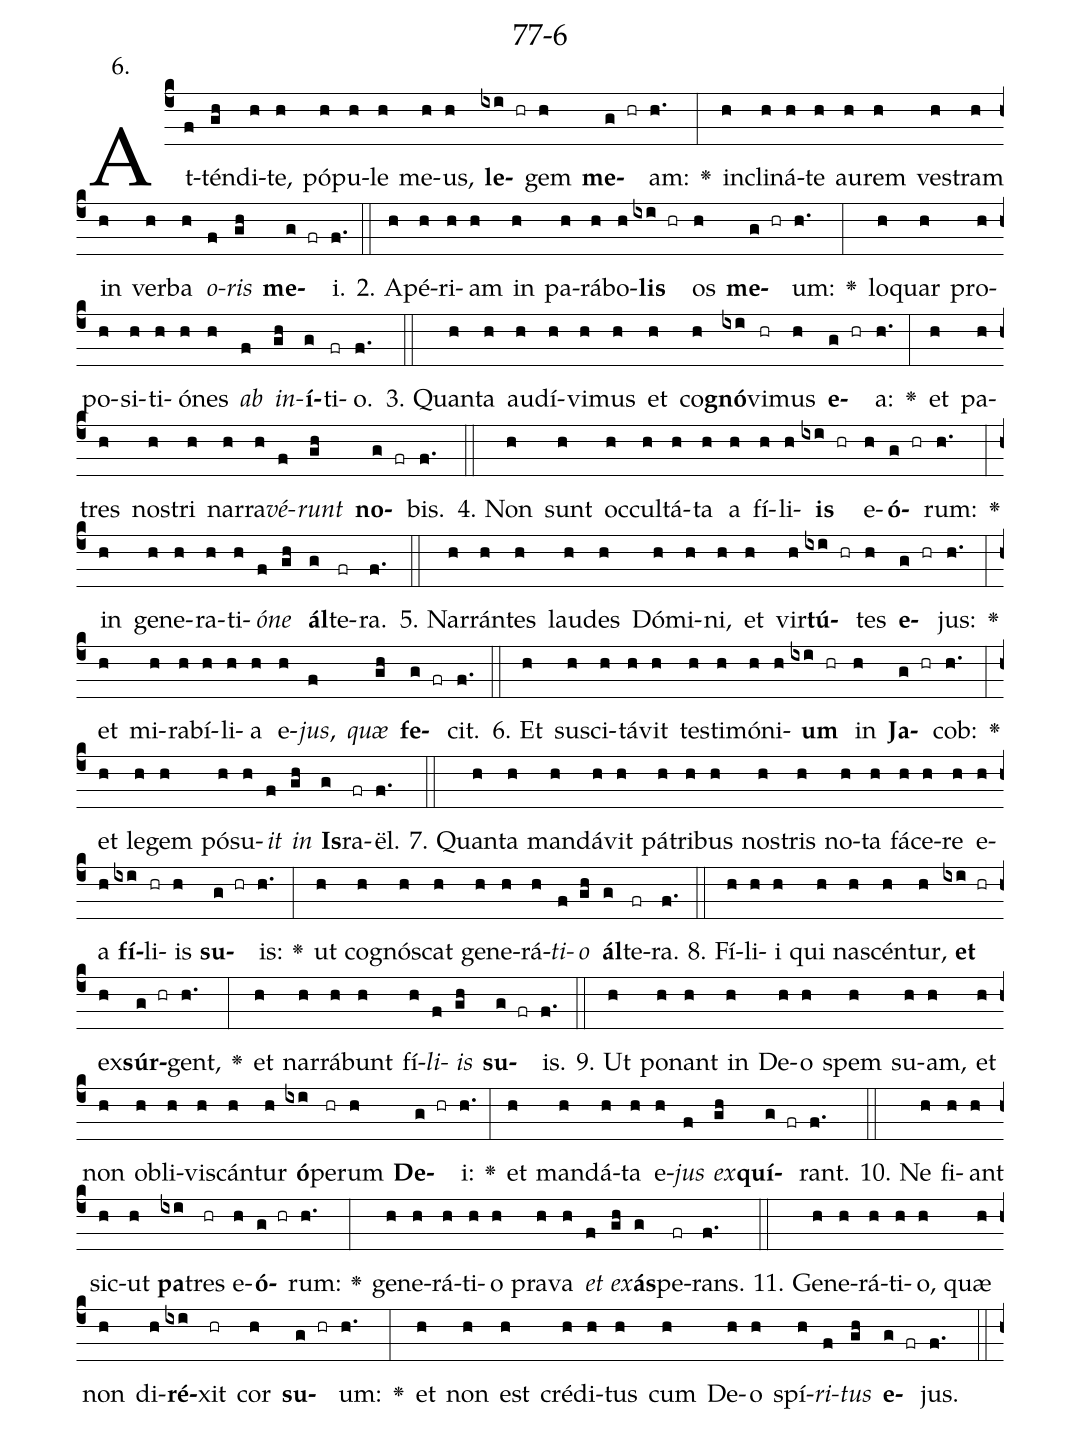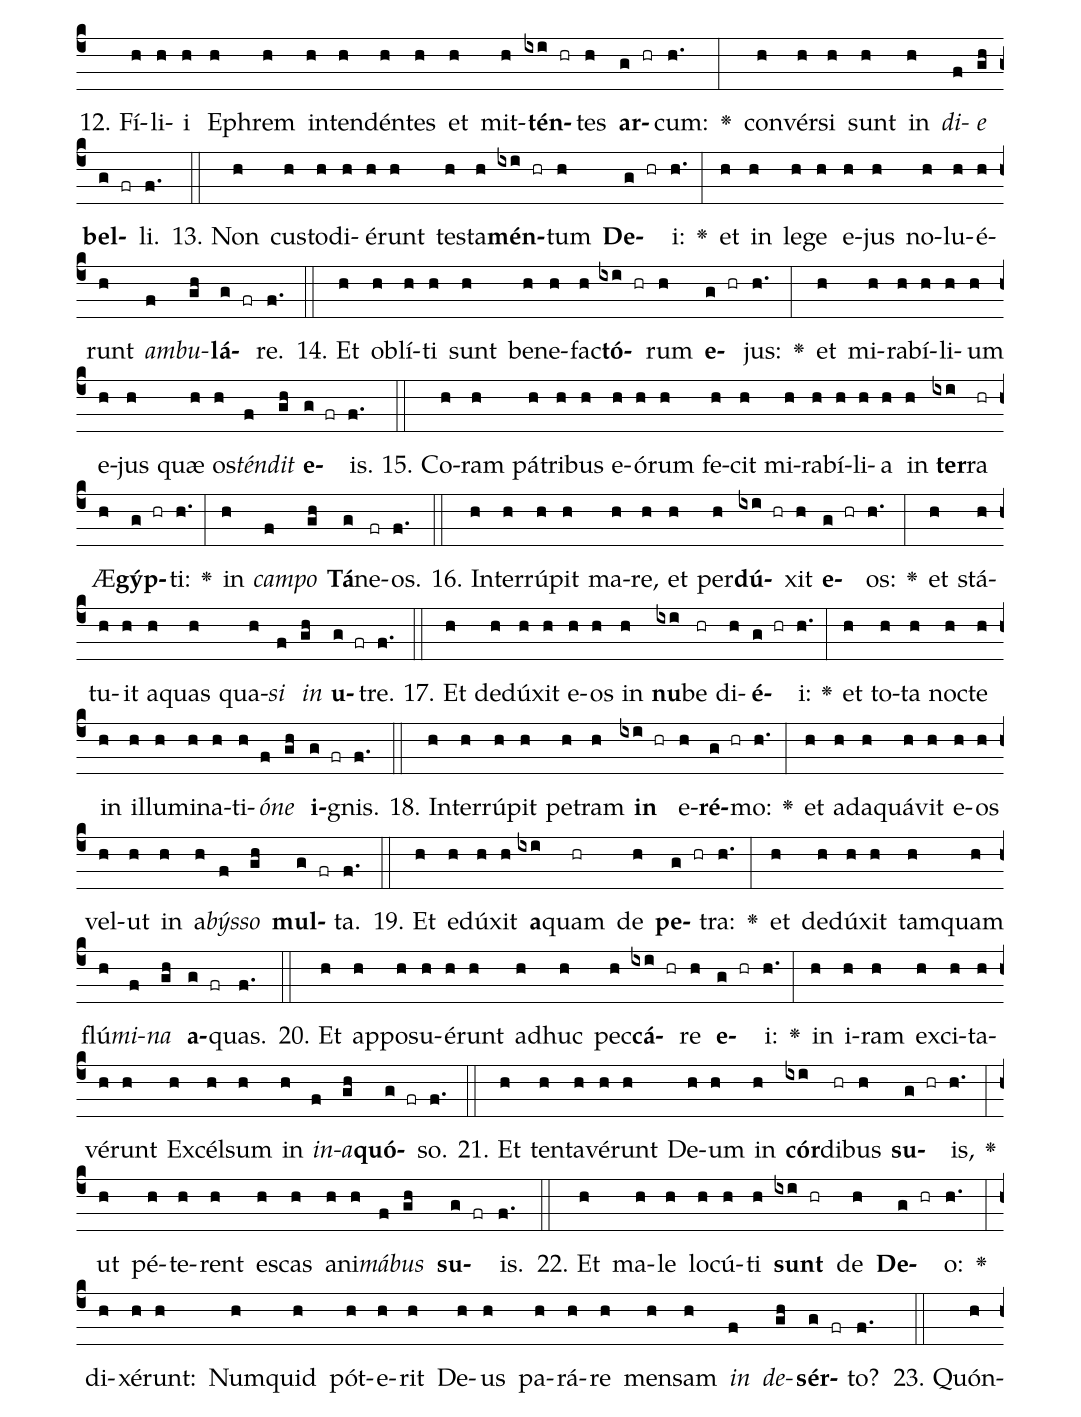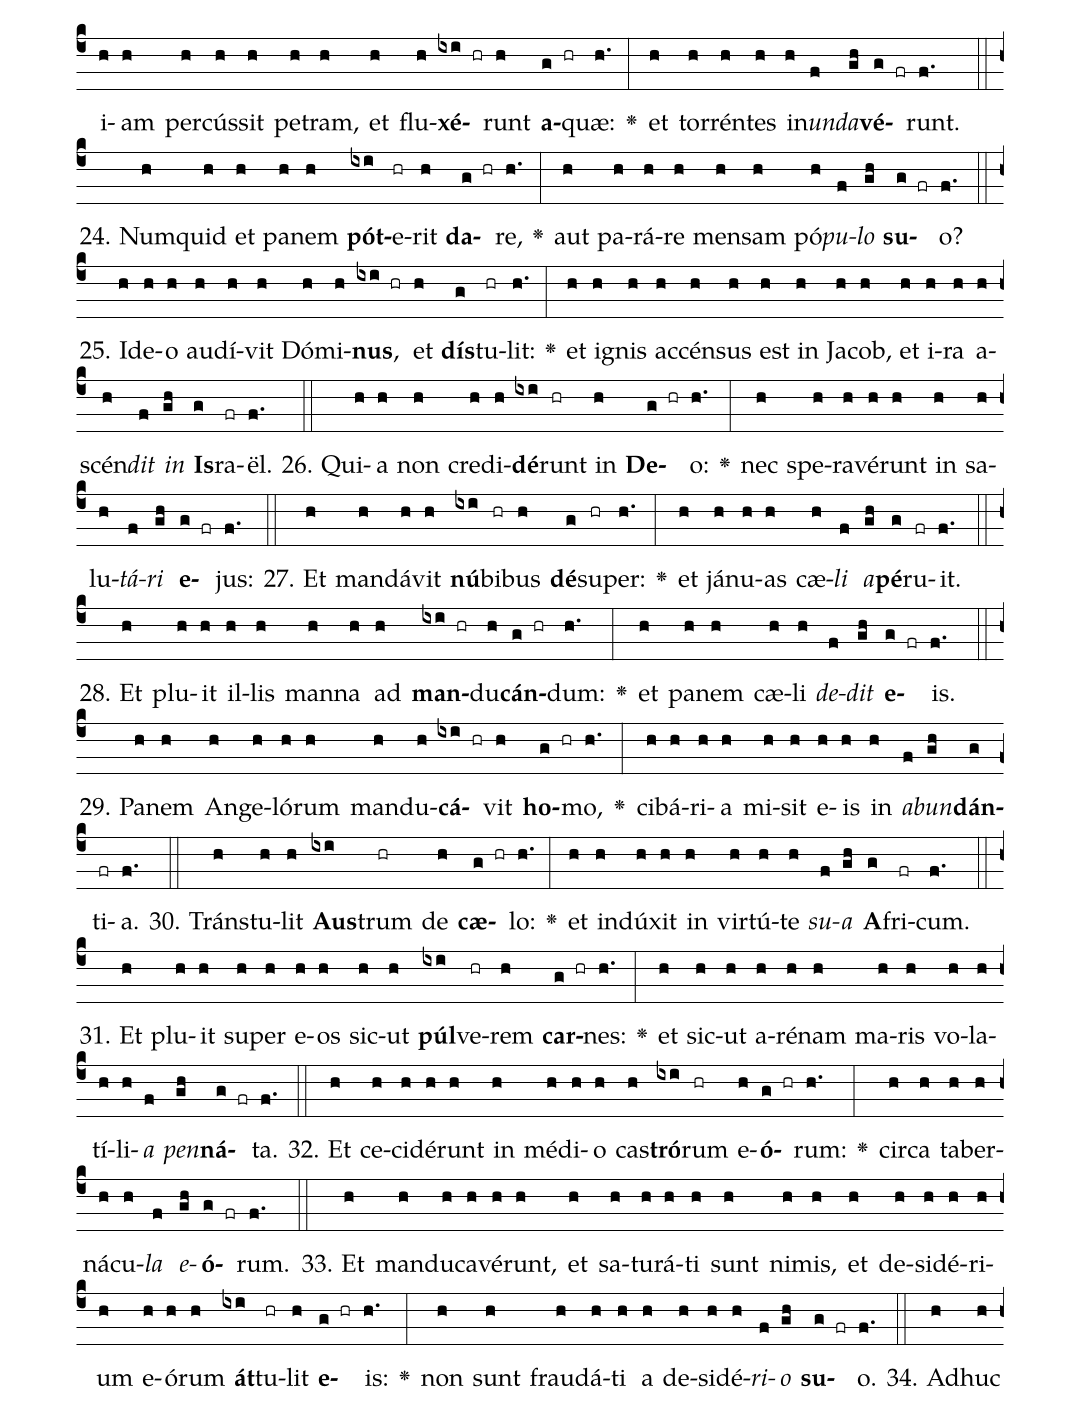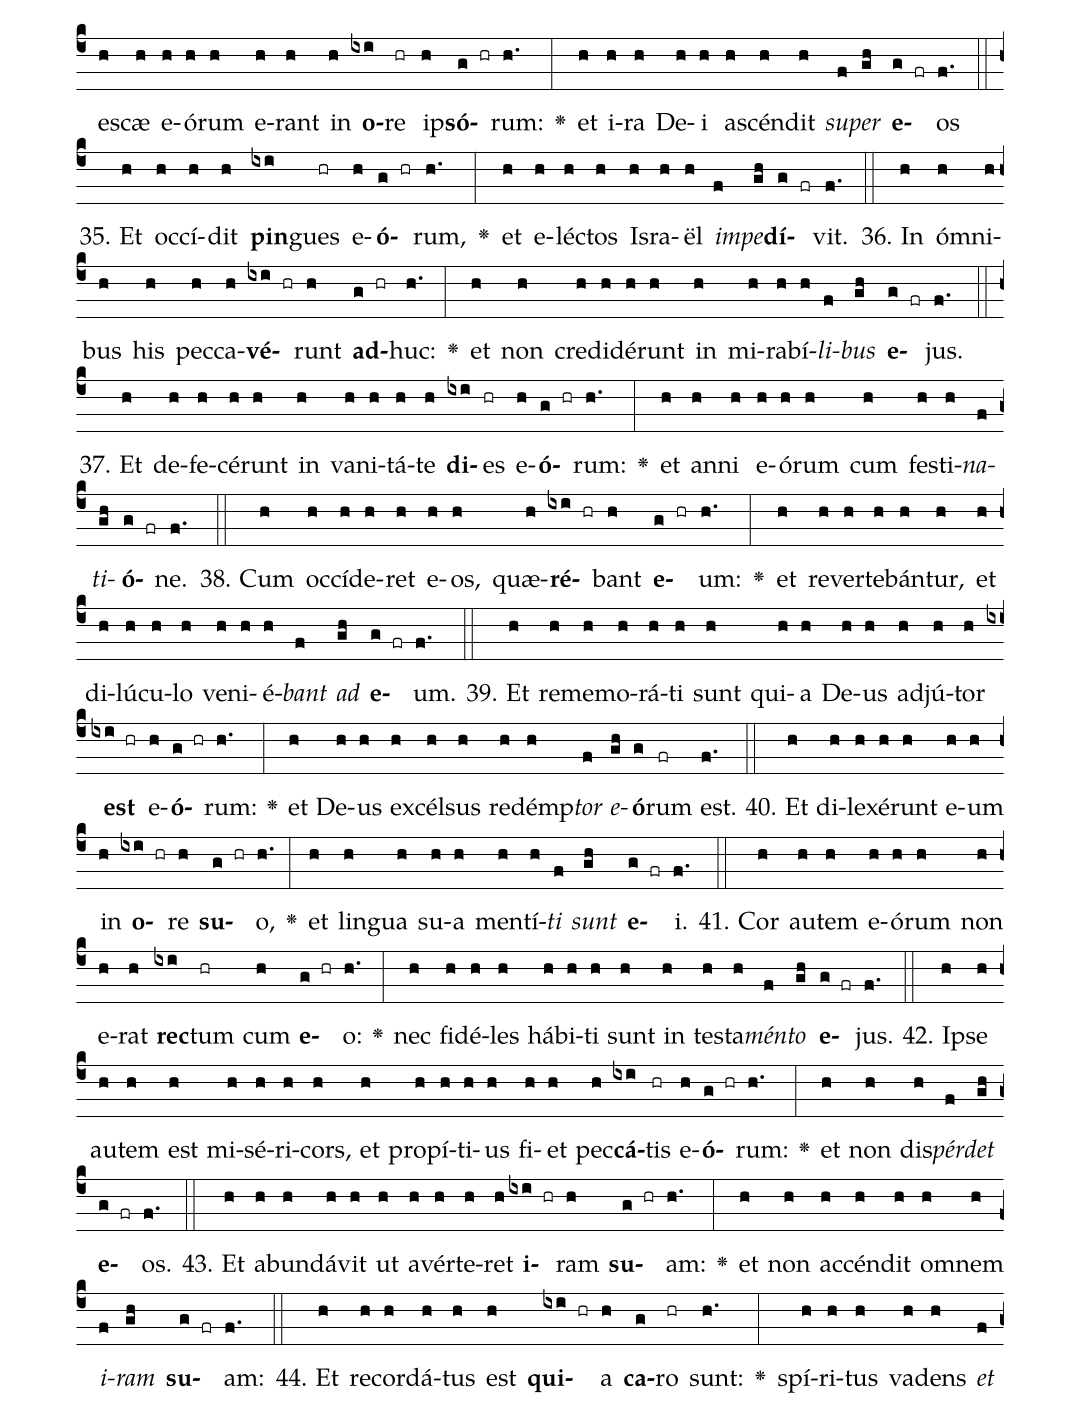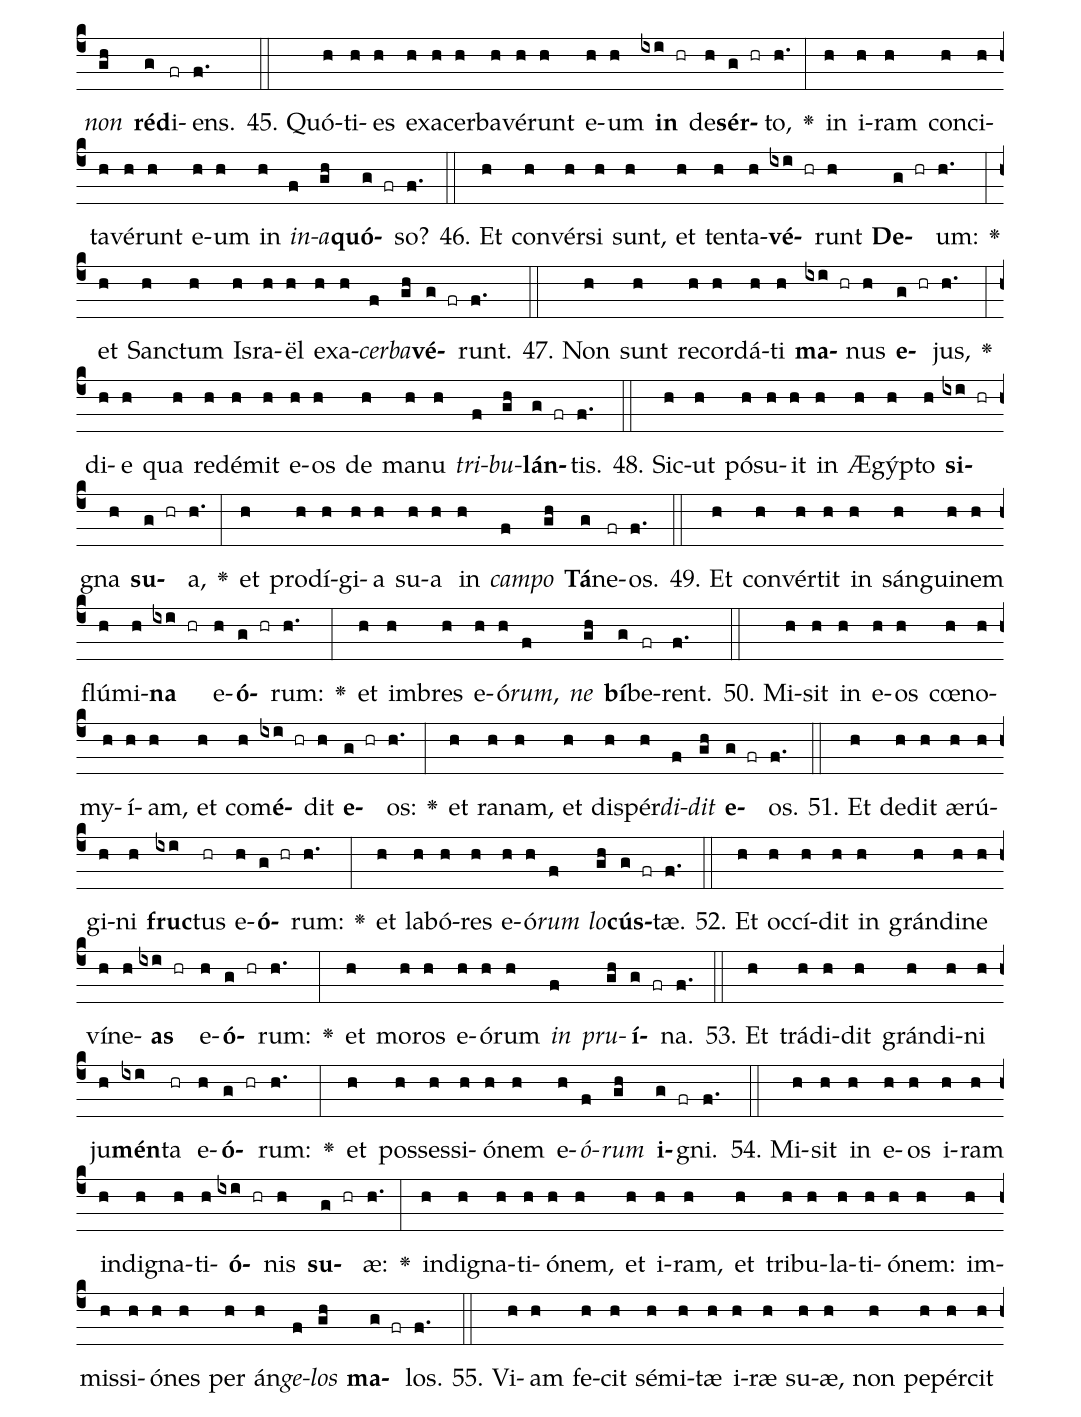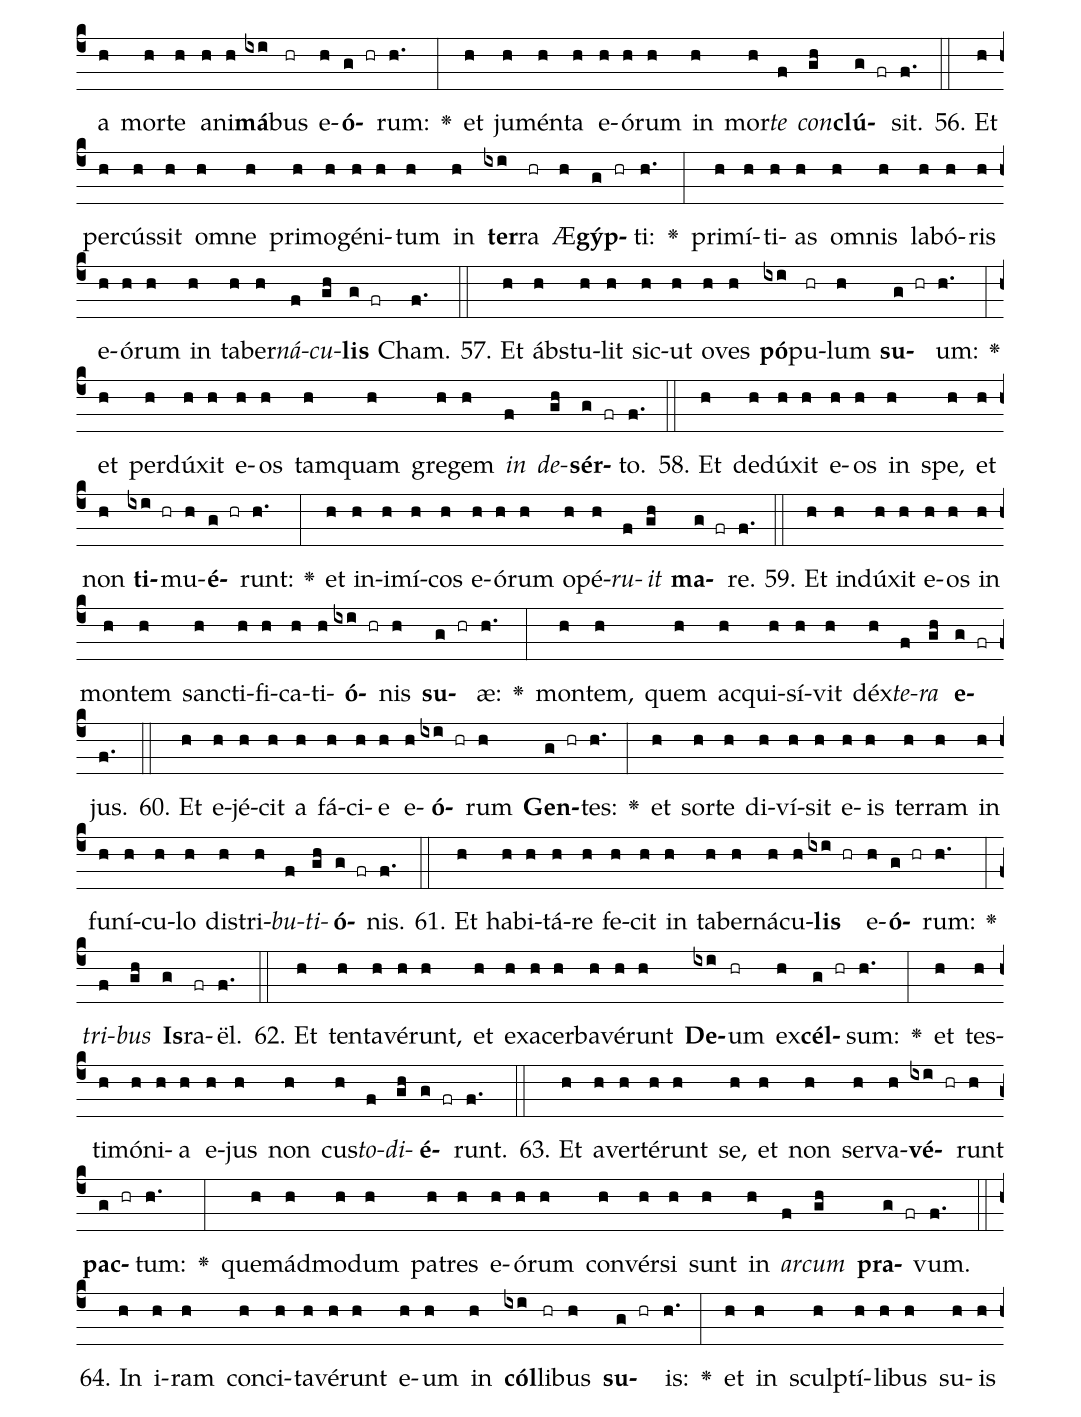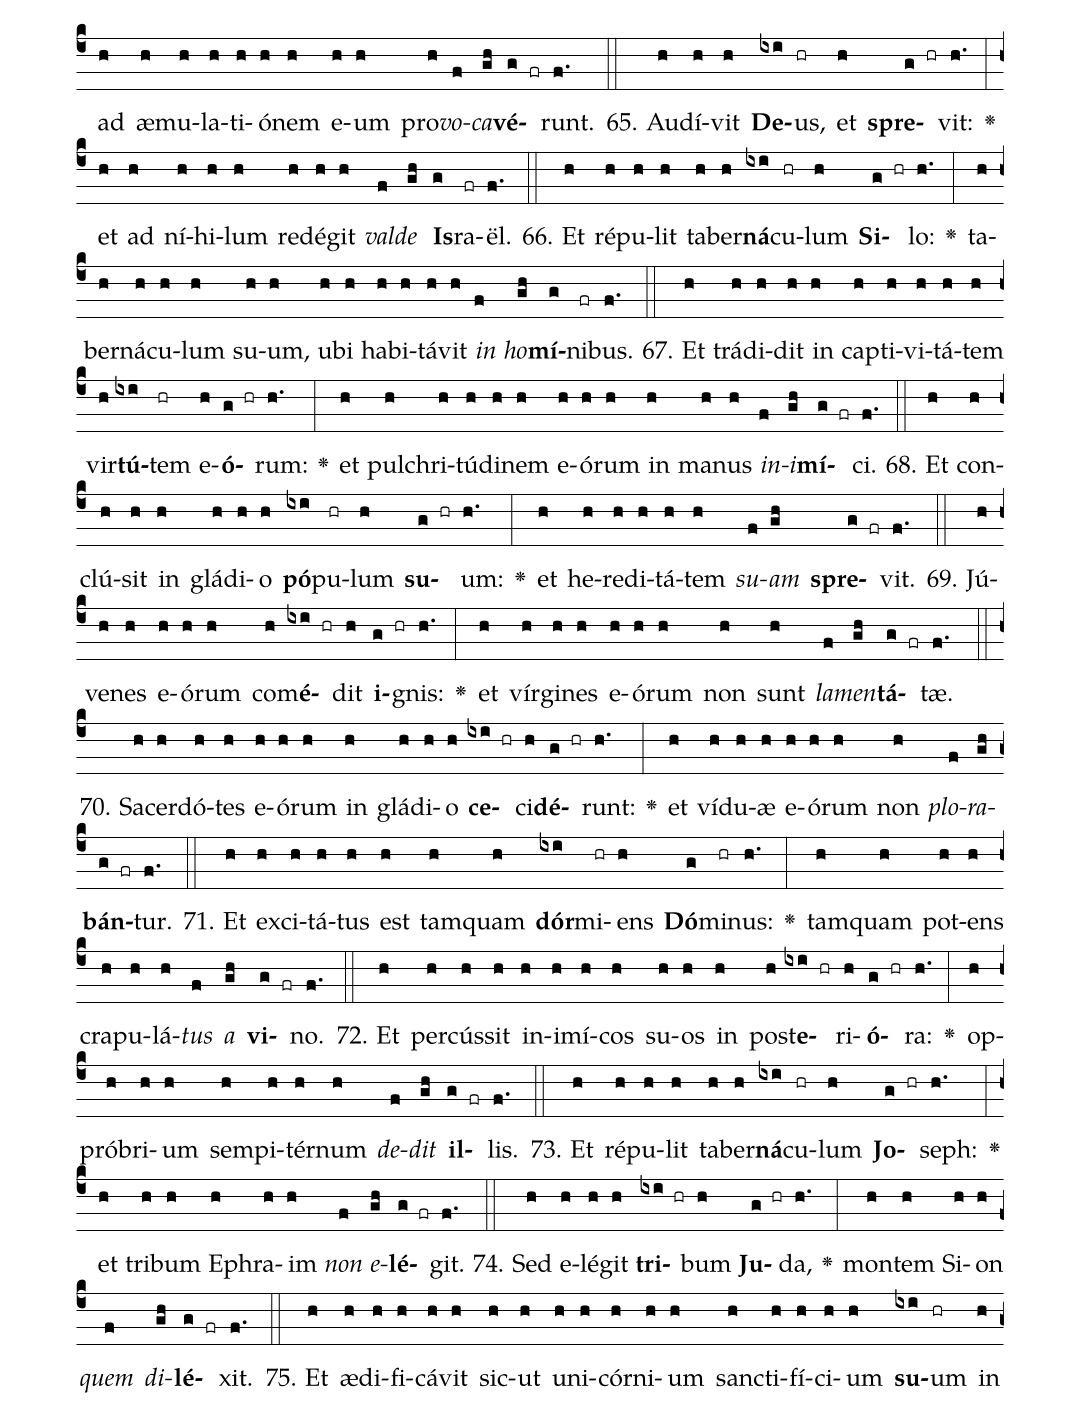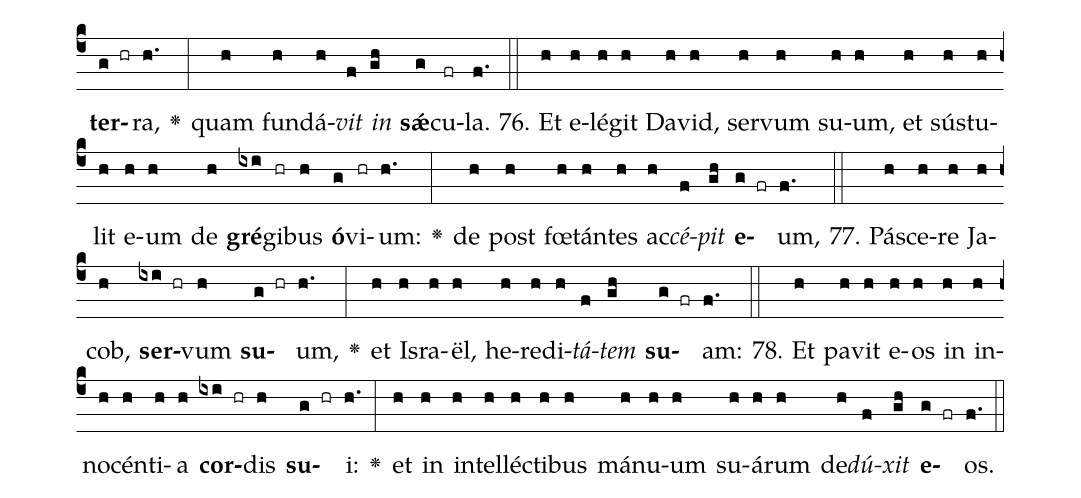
name: 77-6;
annotation: 6.;
%%
(c4)At(f)tén(gh)di(h)te,(h) pó(h)pu(h)le(h) me(h)us,(h) <b>le</b>(ixi hr)gem(h) <b>me</b>(g hr)am:(h.) <v>\greheightstar</v>(:) in(h)cli(h)ná(h)te(h) au(h)rem(h) ves(h)tram(h) in(h) ver(h)ba(h) <i>o</i>(f)<i>ris</i>(gh) <b>me</b>(g fr)i.(f.) (::)
2. A(h)pé(h)ri(h)am(h) in(h) pa(h)rá(h)bo(h)<b>lis</b>(ixi hr) os(h) <b>me</b>(g hr)um:(h.) <v>\greheightstar</v>(:) lo(h)quar(h) pro(h)po(h)si(h)ti(h)ó(h)nes(h) <i>ab</i>(f) <i>in</i>(gh)<b>í</b>(g)ti(fr)o.(f.) (::)
3. Quan(h)ta(h) au(h)dí(h)vi(h)mus(h) et(h) co(h)<b>gnó</b>(ixi)vi(hr)mus(h) <b>e</b>(g hr)a:(h.) <v>\greheightstar</v>(:) et(h) pa(h)tres(h) nos(h)tri(h) nar(h)ra(h)<i>vé</i>(f)<i>runt</i>(gh) <b>no</b>(g fr)bis.(f.) (::)
4. Non(h) sunt(h) oc(h)cul(h)tá(h)ta(h) a(h) fí(h)li(h)<b>is</b>(ixi hr) e(h)<b>ó</b>(g hr)rum:(h.) <v>\greheightstar</v>(:) in(h) ge(h)ne(h)ra(h)ti(h)<i>ó</i>(f)<i>ne</i>(gh) <b>ál</b>(g)te(fr)ra.(f.) (::)
5. Nar(h)rán(h)tes(h) lau(h)des(h) Dó(h)mi(h)ni,(h) et(h) vir(h)<b>tú</b>(ixi hr)tes(h) <b>e</b>(g hr)jus:(h.) <v>\greheightstar</v>(:) et(h) mi(h)ra(h)bí(h)li(h)a(h) e(h)<i>jus</i>,(f) <i>quæ</i>(gh) <b>fe</b>(g fr)cit.(f.) (::)
6. Et(h) su(h)sci(h)tá(h)vit(h) tes(h)ti(h)mó(h)ni(h)<b>um</b>(ixi hr) in(h) <b>Ja</b>(g hr)cob:(h.) <v>\greheightstar</v>(:) et(h) le(h)gem(h) pó(h)su(h)<i>it</i>(f) <i>in</i>(gh) <b>Is</b>(g)ra(fr)ël.(f.) (::)
7. Quan(h)ta(h) man(h)dá(h)vit(h) pá(h)tri(h)bus(h) nos(h)tris(h) no(h)ta(h) fá(h)ce(h)re(h) e(h)a(h) <b>fí</b>(ixi)li(hr)is(h) <b>su</b>(g hr)is:(h.) <v>\greheightstar</v>(:) ut(h) co(h)gnós(h)cat(h) ge(h)ne(h)rá(h)<i>ti</i>(f)<i>o</i>(gh) <b>ál</b>(g)te(fr)ra.(f.) (::)
8. Fí(h)li(h)i(h) qui(h) na(h)scén(h)tur,(h) <b>et</b>(ixi hr) ex(h)<b>súr</b>(g hr)gent,(h.) <v>\greheightstar</v>(:) et(h) nar(h)rá(h)bunt(h) fí(h)<i>li</i>(f)<i>is</i>(gh) <b>su</b>(g fr)is.(f.) (::)
9. Ut(h) po(h)nant(h) in(h) De(h)o(h) spem(h) su(h)am,(h) et(h) non(h) ob(h)li(h)vis(h)cán(h)tur(h) <b>ó</b>(ixi)pe(hr)rum(h) <b>De</b>(g hr)i:(h.) <v>\greheightstar</v>(:) et(h) man(h)dá(h)ta(h) e(h)<i>jus</i>(f) <i>ex</i>(gh)<b>quí</b>(g fr)rant.(f.) (::)
10. Ne(h) fi(h)ant(h) sic(h)ut(h) <b>pa</b>(ixi)tres(hr) e(h)<b>ó</b>(g hr)rum:(h.) <v>\greheightstar</v>(:) ge(h)ne(h)rá(h)ti(h)o(h) pra(h)va(h) <i>et</i>(f) <i>ex</i>(gh)<b>ás</b>(g)pe(fr)rans.(f.) (::)
11. Ge(h)ne(h)rá(h)ti(h)o,(h) quæ(h) non(h) di(h)<b>ré</b>(ixi)xit(hr) cor(h) <b>su</b>(g hr)um:(h.) <v>\greheightstar</v>(:) et(h) non(h) est(h) cré(h)di(h)tus(h) cum(h) De(h)o(h) spí(h)<i>ri</i>(f)<i>tus</i>(gh) <b>e</b>(g fr)jus.(f.) (::)
12. Fí(h)li(h)i(h) E(h)phrem(h) in(h)ten(h)dén(h)tes(h) et(h) mit(h)<b>tén</b>(ixi hr)tes(h) <b>ar</b>(g hr)cum:(h.) <v>\greheightstar</v>(:) con(h)vér(h)si(h) sunt(h) in(h) <i>di</i>(f)<i>e</i>(gh) <b>bel</b>(g fr)li.(f.) (::)
13. Non(h) cus(h)to(h)di(h)é(h)runt(h) tes(h)ta(h)<b>mén</b>(ixi hr)tum(h) <b>De</b>(g hr)i:(h.) <v>\greheightstar</v>(:) et(h) in(h) le(h)ge(h) e(h)jus(h) no(h)lu(h)é(h)runt(h) <i>am</i>(f)<i>bu</i>(gh)<b>lá</b>(g fr)re.(f.) (::)
14. Et(h) ob(h)lí(h)ti(h) sunt(h) be(h)ne(h)fac(h)<b>tó</b>(ixi hr)rum(h) <b>e</b>(g hr)jus:(h.) <v>\greheightstar</v>(:) et(h) mi(h)ra(h)bí(h)li(h)um(h) e(h)jus(h) quæ(h) os(h)<i>tén</i>(f)<i>dit</i>(gh) <b>e</b>(g fr)is.(f.) (::)
15. Co(h)ram(h) pá(h)tri(h)bus(h) e(h)ó(h)rum(h) fe(h)cit(h) mi(h)ra(h)bí(h)li(h)a(h) in(h) <b>ter</b>(ixi)ra(hr) Æ(h)<b>gýp</b>(g hr)ti:(h.) <v>\greheightstar</v>(:) in(h) <i>cam</i>(f)<i>po</i>(gh) <b>Tá</b>(g)ne(fr)os.(f.) (::)
16. In(h)ter(h)rú(h)pit(h) ma(h)re,(h) et(h) per(h)<b>dú</b>(ixi hr)xit(h) <b>e</b>(g hr)os:(h.) <v>\greheightstar</v>(:) et(h) stá(h)tu(h)it(h) a(h)quas(h) qua(h)<i>si</i>(f) <i>in</i>(gh) <b>u</b>(g fr)tre.(f.) (::)
17. Et(h) de(h)dú(h)xit(h) e(h)os(h) in(h) <b>nu</b>(ixi)be(hr) di(h)<b>é</b>(g hr)i:(h.) <v>\greheightstar</v>(:) et(h) to(h)ta(h) noc(h)te(h) in(h) il(h)lu(h)mi(h)na(h)ti(h)<i>ó</i>(f)<i>ne</i>(gh) <b>i</b>(g fr)gnis.(f.) (::)
18. In(h)ter(h)rú(h)pit(h) pe(h)tram(h) <b>in</b>(ixi hr) e(h)<b>ré</b>(g hr)mo:(h.) <v>\greheightstar</v>(:) et(h) ad(h)a(h)quá(h)vit(h) e(h)os(h) vel(h)ut(h) in(h) a(h)<i>býs</i>(f)<i>so</i>(gh) <b>mul</b>(g fr)ta.(f.) (::)
19. Et(h) e(h)dú(h)xit(h) <b>a</b>(ixi)quam(hr) de(h) <b>pe</b>(g hr)tra:(h.) <v>\greheightstar</v>(:) et(h) de(h)dú(h)xit(h) tam(h)quam(h) flú(h)<i>mi</i>(f)<i>na</i>(gh) <b>a</b>(g fr)quas.(f.) (::)
20. Et(h) ap(h)po(h)su(h)é(h)runt(h) ad(h)huc(h) pec(h)<b>cá</b>(ixi hr)re(h) <b>e</b>(g hr)i:(h.) <v>\greheightstar</v>(:) in(h) i(h)ram(h) ex(h)ci(h)ta(h)vé(h)runt(h) Ex(h)cél(h)sum(h) in(h) <i>in</i>(f)<i>a</i>(gh)<b>quó</b>(g fr)so.(f.) (::)
21. Et(h) ten(h)ta(h)vé(h)runt(h) De(h)um(h) in(h) <b>cór</b>(ixi)di(hr)bus(h) <b>su</b>(g hr)is,(h.) <v>\greheightstar</v>(:) ut(h) pé(h)te(h)rent(h) es(h)cas(h) a(h)ni(h)<i>má</i>(f)<i>bus</i>(gh) <b>su</b>(g fr)is.(f.) (::)
22. Et(h) ma(h)le(h) lo(h)cú(h)ti(h) <b>sunt</b>(ixi hr) de(h) <b>De</b>(g hr)o:(h.) <v>\greheightstar</v>(:) di(h)xé(h)runt:(h) Num(h)quid(h) pót(h)e(h)rit(h) De(h)us(h) pa(h)rá(h)re(h) men(h)sam(h) <i>in</i>(f) <i>de</i>(gh)<b>sér</b>(g fr)to?(f.) (::)
23. Quón(h)i(h)am(h) per(h)cús(h)sit(h) pe(h)tram,(h) et(h) flu(h)<b>xé</b>(ixi hr)runt(h) <b>a</b>(g hr)quæ:(h.) <v>\greheightstar</v>(:) et(h) tor(h)rén(h)tes(h) in(h)<i>un</i>(f)<i>da</i>(gh)<b>vé</b>(g fr)runt.(f.) (::)
24. Num(h)quid(h) et(h) pa(h)nem(h) <b>pót</b>(ixi)e(hr)rit(h) <b>da</b>(g hr)re,(h.) <v>\greheightstar</v>(:) aut(h) pa(h)rá(h)re(h) men(h)sam(h) pó(h)<i>pu</i>(f)<i>lo</i>(gh) <b>su</b>(g fr)o?(f.) (::)
25. Id(h)e(h)o(h) au(h)dí(h)vit(h) Dó(h)mi(h)<b>nus</b>,(ixi hr) et(h) <b>dís</b>(g)tu(hr)lit:(h.) <v>\greheightstar</v>(:) et(h) i(h)gnis(h) ac(h)cén(h)sus(h) est(h) in(h) Ja(h)cob,(h) et(h) i(h)ra(h) a(h)scén(h)<i>dit</i>(f) <i>in</i>(gh) <b>Is</b>(g)ra(fr)ël.(f.) (::)
26. Qui(h)a(h) non(h) cre(h)di(h)<b>dé</b>(ixi)runt(hr) in(h) <b>De</b>(g hr)o:(h.) <v>\greheightstar</v>(:) nec(h) spe(h)ra(h)vé(h)runt(h) in(h) sa(h)lu(h)<i>tá</i>(f)<i>ri</i>(gh) <b>e</b>(g fr)jus:(f.) (::)
27. Et(h) man(h)dá(h)vit(h) <b>nú</b>(ixi)bi(hr)bus(h) <b>dé</b>(g)su(hr)per:(h.) <v>\greheightstar</v>(:) et(h) já(h)nu(h)as(h) cæ(h)<i>li</i>(f) <i>a</i>(gh)<b>pé</b>(g)ru(fr)it.(f.) (::)
28. Et(h) plu(h)it(h) il(h)lis(h) man(h)na(h) ad(h) <b>man</b>(ixi hr)du(h)<b>cán</b>(g hr)dum:(h.) <v>\greheightstar</v>(:) et(h) pa(h)nem(h) cæ(h)li(h) <i>de</i>(f)<i>dit</i>(gh) <b>e</b>(g fr)is.(f.) (::)
29. Pa(h)nem(h) An(h)ge(h)ló(h)rum(h) man(h)du(h)<b>cá</b>(ixi hr)vit(h) <b>ho</b>(g hr)mo,(h.) <v>\greheightstar</v>(:) ci(h)bá(h)ri(h)a(h) mi(h)sit(h) e(h)is(h) in(h) <i>ab</i>(f)<i>un</i>(gh)<b>dán</b>(g)ti(fr)a.(f.) (::)
30. Tráns(h)tu(h)lit(h) <b>Aus</b>(ixi)trum(hr) de(h) <b>cæ</b>(g hr)lo:(h.) <v>\greheightstar</v>(:) et(h) in(h)dú(h)xit(h) in(h) vir(h)tú(h)te(h) <i>su</i>(f)<i>a</i>(gh) <b>A</b>(g)fri(fr)cum.(f.) (::)
31. Et(h) plu(h)it(h) su(h)per(h) e(h)os(h) sic(h)ut(h) <b>púl</b>(ixi)ve(hr)rem(h) <b>car</b>(g hr)nes:(h.) <v>\greheightstar</v>(:) et(h) sic(h)ut(h) a(h)ré(h)nam(h) ma(h)ris(h) vo(h)la(h)tí(h)li(h)<i>a</i>(f) <i>pen</i>(gh)<b>ná</b>(g fr)ta.(f.) (::)
32. Et(h) ce(h)ci(h)dé(h)runt(h) in(h) mé(h)di(h)o(h) cas(h)<b>tró</b>(ixi)rum(hr) e(h)<b>ó</b>(g hr)rum:(h.) <v>\greheightstar</v>(:) cir(h)ca(h) ta(h)ber(h)ná(h)cu(h)<i>la</i>(f) <i>e</i>(gh)<b>ó</b>(g fr)rum.(f.) (::)
33. Et(h) man(h)du(h)ca(h)vé(h)runt,(h) et(h) sa(h)tu(h)rá(h)ti(h) sunt(h) ni(h)mis,(h) et(h) de(h)si(h)dé(h)ri(h)um(h) e(h)ó(h)rum(h) <b>át</b>(ixi)tu(hr)lit(h) <b>e</b>(g hr)is:(h.) <v>\greheightstar</v>(:) non(h) sunt(h) frau(h)dá(h)ti(h) a(h) de(h)si(h)dé(h)<i>ri</i>(f)<i>o</i>(gh) <b>su</b>(g fr)o.(f.) (::)
34. Ad(h)huc(h) e(h)scæ(h) e(h)ó(h)rum(h) e(h)rant(h) in(h) <b>o</b>(ixi)re(hr) ip(h)<b>só</b>(g hr)rum:(h.) <v>\greheightstar</v>(:) et(h) i(h)ra(h) De(h)i(h) a(h)scén(h)dit(h) <i>su</i>(f)<i>per</i>(gh) <b>e</b>(g fr)os(f.) (::)
35. Et(h) oc(h)cí(h)dit(h) <b>pin</b>(ixi)gues(hr) e(h)<b>ó</b>(g hr)rum,(h.) <v>\greheightstar</v>(:) et(h) e(h)léc(h)tos(h) Is(h)ra(h)ël(h) <i>im</i>(f)<i>pe</i>(gh)<b>dí</b>(g fr)vit.(f.) (::)
36. In(h) óm(h)ni(h)bus(h) his(h) pec(h)ca(h)<b>vé</b>(ixi hr)runt(h) <b>ad</b>(g hr)huc:(h.) <v>\greheightstar</v>(:) et(h) non(h) cre(h)di(h)dé(h)runt(h) in(h) mi(h)ra(h)bí(h)<i>li</i>(f)<i>bus</i>(gh) <b>e</b>(g fr)jus.(f.) (::)
37. Et(h) de(h)fe(h)cé(h)runt(h) in(h) va(h)ni(h)tá(h)te(h) <b>di</b>(ixi)es(hr) e(h)<b>ó</b>(g hr)rum:(h.) <v>\greheightstar</v>(:) et(h) an(h)ni(h) e(h)ó(h)rum(h) cum(h) fes(h)ti(h)<i>na</i>(f)<i>ti</i>(gh)<b>ó</b>(g fr)ne.(f.) (::)
38. Cum(h) oc(h)cí(h)de(h)ret(h) e(h)os,(h) quæ(h)<b>ré</b>(ixi hr)bant(h) <b>e</b>(g hr)um:(h.) <v>\greheightstar</v>(:) et(h) re(h)ver(h)te(h)bán(h)tur,(h) et(h) di(h)lú(h)cu(h)lo(h) ve(h)ni(h)é(h)<i>bant</i>(f) <i>ad</i>(gh) <b>e</b>(g fr)um.(f.) (::)
39. Et(h) re(h)me(h)mo(h)rá(h)ti(h) sunt(h) qui(h)a(h) De(h)us(h) ad(h)jú(h)tor(h) <b>est</b>(ixi hr) e(h)<b>ó</b>(g hr)rum:(h.) <v>\greheightstar</v>(:) et(h) De(h)us(h) ex(h)cél(h)sus(h) red(h)émp(h)<i>tor</i>(f) <i>e</i>(gh)<b>ó</b>(g)rum(fr) est.(f.) (::)
40. Et(h) di(h)le(h)xé(h)runt(h) e(h)um(h) in(h) <b>o</b>(ixi hr)re(h) <b>su</b>(g hr)o,(h.) <v>\greheightstar</v>(:) et(h) lin(h)gua(h) su(h)a(h) men(h)tí(h)<i>ti</i>(f) <i>sunt</i>(gh) <b>e</b>(g fr)i.(f.) (::)
41. Cor(h) au(h)tem(h) e(h)ó(h)rum(h) non(h) e(h)rat(h) <b>rec</b>(ixi)tum(hr) cum(h) <b>e</b>(g hr)o:(h.) <v>\greheightstar</v>(:) nec(h) fi(h)dé(h)les(h) há(h)bi(h)ti(h) sunt(h) in(h) tes(h)ta(h)<i>mén</i>(f)<i>to</i>(gh) <b>e</b>(g fr)jus.(f.) (::)
42. Ip(h)se(h) au(h)tem(h) est(h) mi(h)sé(h)ri(h)cors,(h) et(h) pro(h)pí(h)ti(h)us(h) fi(h)et(h) pec(h)<b>cá</b>(ixi)tis(hr) e(h)<b>ó</b>(g hr)rum:(h.) <v>\greheightstar</v>(:) et(h) non(h) dis(h)<i>pér</i>(f)<i>det</i>(gh) <b>e</b>(g fr)os.(f.) (::)
43. Et(h) ab(h)un(h)dá(h)vit(h) ut(h) a(h)vér(h)te(h)ret(h) <b>i</b>(ixi hr)ram(h) <b>su</b>(g hr)am:(h.) <v>\greheightstar</v>(:) et(h) non(h) ac(h)cén(h)dit(h) om(h)nem(h) <i>i</i>(f)<i>ram</i>(gh) <b>su</b>(g fr)am:(f.) (::)
44. Et(h) re(h)cor(h)dá(h)tus(h) est(h) <b>qui</b>(ixi hr)a(h) <b>ca</b>(g)ro(hr) sunt:(h.) <v>\greheightstar</v>(:) spí(h)ri(h)tus(h) va(h)dens(h) <i>et</i>(f) <i>non</i>(gh) <b>réd</b>(g)i(fr)ens.(f.) (::)
45. Quó(h)ti(h)es(h) ex(h)a(h)cer(h)ba(h)vé(h)runt(h) e(h)um(h) <b>in</b>(ixi hr) de(h)<b>sér</b>(g hr)to,(h.) <v>\greheightstar</v>(:) in(h) i(h)ram(h) con(h)ci(h)ta(h)vé(h)runt(h) e(h)um(h) in(h) <i>in</i>(f)<i>a</i>(gh)<b>quó</b>(g fr)so?(f.) (::)
46. Et(h) con(h)vér(h)si(h) sunt,(h) et(h) ten(h)ta(h)<b>vé</b>(ixi hr)runt(h) <b>De</b>(g hr)um:(h.) <v>\greheightstar</v>(:) et(h) Sanc(h)tum(h) Is(h)ra(h)ël(h) ex(h)a(h)<i>cer</i>(f)<i>ba</i>(gh)<b>vé</b>(g fr)runt.(f.) (::)
47. Non(h) sunt(h) re(h)cor(h)dá(h)ti(h) <b>ma</b>(ixi hr)nus(h) <b>e</b>(g hr)jus,(h.) <v>\greheightstar</v>(:) di(h)e(h) qua(h) red(h)é(h)mit(h) e(h)os(h) de(h) ma(h)nu(h) <i>tri</i>(f)<i>bu</i>(gh)<b>lán</b>(g fr)tis.(f.) (::)
48. Sic(h)ut(h) pó(h)su(h)it(h) in(h) Æ(h)gýp(h)to(h) <b>si</b>(ixi hr)gna(h) <b>su</b>(g hr)a,(h.) <v>\greheightstar</v>(:) et(h) prod(h)í(h)gi(h)a(h) su(h)a(h) in(h) <i>cam</i>(f)<i>po</i>(gh) <b>Tá</b>(g)ne(fr)os.(f.) (::)
49. Et(h) con(h)vér(h)tit(h) in(h) sán(h)gui(h)nem(h) flú(h)mi(h)<b>na</b>(ixi hr) e(h)<b>ó</b>(g hr)rum:(h.) <v>\greheightstar</v>(:) et(h) im(h)bres(h) e(h)ó(h)<i>rum</i>,(f) <i>ne</i>(gh) <b>bí</b>(g)be(fr)rent.(f.) (::)
50. Mi(h)sit(h) in(h) e(h)os(h) cœ(h)no(h)my(h)í(h)am,(h) et(h) com(h)<b>é</b>(ixi hr)dit(h) <b>e</b>(g hr)os:(h.) <v>\greheightstar</v>(:) et(h) ra(h)nam,(h) et(h) dis(h)pér(h)<i>di</i>(f)<i>dit</i>(gh) <b>e</b>(g fr)os.(f.) (::)
51. Et(h) de(h)dit(h) æ(h)rú(h)gi(h)ni(h) <b>fruc</b>(ixi)tus(hr) e(h)<b>ó</b>(g hr)rum:(h.) <v>\greheightstar</v>(:) et(h) la(h)bó(h)res(h) e(h)ó(h)<i>rum</i>(f) <i>lo</i>(gh)<b>cús</b>(g fr)tæ.(f.) (::)
52. Et(h) oc(h)cí(h)dit(h) in(h) grán(h)di(h)ne(h) ví(h)ne(h)<b>as</b>(ixi hr) e(h)<b>ó</b>(g hr)rum:(h.) <v>\greheightstar</v>(:) et(h) mo(h)ros(h) e(h)ó(h)rum(h) <i>in</i>(f) <i>pru</i>(gh)<b>í</b>(g fr)na.(f.) (::)
53. Et(h) trá(h)di(h)dit(h) grán(h)di(h)ni(h) ju(h)<b>mén</b>(ixi)ta(hr) e(h)<b>ó</b>(g hr)rum:(h.) <v>\greheightstar</v>(:) et(h) pos(h)ses(h)si(h)ó(h)nem(h) e(h)<i>ó</i>(f)<i>rum</i>(gh) <b>i</b>(g fr)gni.(f.) (::)
54. Mi(h)sit(h) in(h) e(h)os(h) i(h)ram(h) in(h)di(h)gna(h)ti(h)<b>ó</b>(ixi hr)nis(h) <b>su</b>(g hr)æ:(h.) <v>\greheightstar</v>(:) in(h)di(h)gna(h)ti(h)ó(h)nem,(h) et(h) i(h)ram,(h) et(h) tri(h)bu(h)la(h)ti(h)ó(h)nem:(h) im(h)mis(h)si(h)ó(h)nes(h) per(h) án(h)<i>ge</i>(f)<i>los</i>(gh) <b>ma</b>(g fr)los.(f.) (::)
55. Vi(h)am(h) fe(h)cit(h) sé(h)mi(h)tæ(h) i(h)ræ(h) su(h)æ,(h) non(h) pe(h)pér(h)cit(h) a(h) mor(h)te(h) a(h)ni(h)<b>má</b>(ixi)bus(hr) e(h)<b>ó</b>(g hr)rum:(h.) <v>\greheightstar</v>(:) et(h) ju(h)mén(h)ta(h) e(h)ó(h)rum(h) in(h) mor(h)<i>te</i>(f) <i>con</i>(gh)<b>clú</b>(g fr)sit.(f.) (::)
56. Et(h) per(h)cús(h)sit(h) om(h)ne(h) pri(h)mo(h)gé(h)ni(h)tum(h) in(h) <b>ter</b>(ixi)ra(hr) Æ(h)<b>gýp</b>(g hr)ti:(h.) <v>\greheightstar</v>(:) pri(h)mí(h)ti(h)as(h) om(h)nis(h) la(h)bó(h)ris(h) e(h)ó(h)rum(h) in(h) ta(h)ber(h)<i>ná</i>(f)<i>cu</i>(gh)<b>lis</b>(g fr) Cham.(f.) (::)
57. Et(h) ábs(h)tu(h)lit(h) sic(h)ut(h) o(h)ves(h) <b>pó</b>(ixi)pu(hr)lum(h) <b>su</b>(g hr)um:(h.) <v>\greheightstar</v>(:) et(h) per(h)dú(h)xit(h) e(h)os(h) tam(h)quam(h) gre(h)gem(h) <i>in</i>(f) <i>de</i>(gh)<b>sér</b>(g fr)to.(f.) (::)
58. Et(h) de(h)dú(h)xit(h) e(h)os(h) in(h) spe,(h) et(h) non(h) <b>ti</b>(ixi hr)mu(h)<b>é</b>(g hr)runt:(h.) <v>\greheightstar</v>(:) et(h) in(h)i(h)mí(h)cos(h) e(h)ó(h)rum(h) o(h)pé(h)<i>ru</i>(f)<i>it</i>(gh) <b>ma</b>(g fr)re.(f.) (::)
59. Et(h) in(h)dú(h)xit(h) e(h)os(h) in(h) mon(h)tem(h) sanc(h)ti(h)fi(h)ca(h)ti(h)<b>ó</b>(ixi hr)nis(h) <b>su</b>(g hr)æ:(h.) <v>\greheightstar</v>(:) mon(h)tem,(h) quem(h) ac(h)qui(h)sí(h)vit(h) déx(h)<i>te</i>(f)<i>ra</i>(gh) <b>e</b>(g fr)jus.(f.) (::)
60. Et(h) e(h)jé(h)cit(h) a(h) fá(h)ci(h)e(h) e(h)<b>ó</b>(ixi hr)rum(h) <b>Gen</b>(g hr)tes:(h.) <v>\greheightstar</v>(:) et(h) sor(h)te(h) di(h)ví(h)sit(h) e(h)is(h) ter(h)ram(h) in(h) fu(h)ní(h)cu(h)lo(h) dis(h)tri(h)<i>bu</i>(f)<i>ti</i>(gh)<b>ó</b>(g fr)nis.(f.) (::)
61. Et(h) ha(h)bi(h)tá(h)re(h) fe(h)cit(h) in(h) ta(h)ber(h)ná(h)cu(h)<b>lis</b>(ixi hr) e(h)<b>ó</b>(g hr)rum:(h.) <v>\greheightstar</v>(:) <i>tri</i>(f)<i>bus</i>(gh) <b>Is</b>(g)ra(fr)ël.(f.) (::)
62. Et(h) ten(h)ta(h)vé(h)runt,(h) et(h) ex(h)a(h)cer(h)ba(h)vé(h)runt(h) <b>De</b>(ixi)um(hr) ex(h)<b>cél</b>(g hr)sum:(h.) <v>\greheightstar</v>(:) et(h) tes(h)ti(h)mó(h)ni(h)a(h) e(h)jus(h) non(h) cus(h)<i>to</i>(f)<i>di</i>(gh)<b>é</b>(g fr)runt.(f.) (::)
63. Et(h) a(h)ver(h)té(h)runt(h) se,(h) et(h) non(h) ser(h)va(h)<b>vé</b>(ixi hr)runt(h) <b>pac</b>(g hr)tum:(h.) <v>\greheightstar</v>(:) quem(h)ád(h)mo(h)dum(h) pa(h)tres(h) e(h)ó(h)rum(h) con(h)vér(h)si(h) sunt(h) in(h) <i>ar</i>(f)<i>cum</i>(gh) <b>pra</b>(g fr)vum.(f.) (::)
64. In(h) i(h)ram(h) con(h)ci(h)ta(h)vé(h)runt(h) e(h)um(h) in(h) <b>cól</b>(ixi)li(hr)bus(h) <b>su</b>(g hr)is:(h.) <v>\greheightstar</v>(:) et(h) in(h) sculp(h)tí(h)li(h)bus(h) su(h)is(h) ad(h) æ(h)mu(h)la(h)ti(h)ó(h)nem(h) e(h)um(h) pro(h)<i>vo</i>(f)<i>ca</i>(gh)<b>vé</b>(g fr)runt.(f.) (::)
65. Au(h)dí(h)vit(h) <b>De</b>(ixi)us,(hr) et(h) <b>spre</b>(g hr)vit:(h.) <v>\greheightstar</v>(:) et(h) ad(h) ní(h)hi(h)lum(h) red(h)é(h)git(h) <i>val</i>(f)<i>de</i>(gh) <b>Is</b>(g)ra(fr)ël.(f.) (::)
66. Et(h) ré(h)pu(h)lit(h) ta(h)ber(h)<b>ná</b>(ixi)cu(hr)lum(h) <b>Si</b>(g hr)lo:(h.) <v>\greheightstar</v>(:) ta(h)ber(h)ná(h)cu(h)lum(h) su(h)um,(h) u(h)bi(h) ha(h)bi(h)tá(h)vit(h) <i>in</i>(f) <i>ho</i>(gh)<b>mí</b>(g)ni(fr)bus.(f.) (::)
67. Et(h) trá(h)di(h)dit(h) in(h) cap(h)ti(h)vi(h)tá(h)tem(h) vir(h)<b>tú</b>(ixi)tem(hr) e(h)<b>ó</b>(g hr)rum:(h.) <v>\greheightstar</v>(:) et(h) pul(h)chri(h)tú(h)di(h)nem(h) e(h)ó(h)rum(h) in(h) ma(h)nus(h) <i>in</i>(f)<i>i</i>(gh)<b>mí</b>(g fr)ci.(f.) (::)
68. Et(h) con(h)clú(h)sit(h) in(h) glá(h)di(h)o(h) <b>pó</b>(ixi)pu(hr)lum(h) <b>su</b>(g hr)um:(h.) <v>\greheightstar</v>(:) et(h) he(h)re(h)di(h)tá(h)tem(h) <i>su</i>(f)<i>am</i>(gh) <b>spre</b>(g fr)vit.(f.) (::)
69. Jú(h)ve(h)nes(h) e(h)ó(h)rum(h) com(h)<b>é</b>(ixi hr)dit(h) <b>i</b>(g hr)gnis:(h.) <v>\greheightstar</v>(:) et(h) vír(h)gi(h)nes(h) e(h)ó(h)rum(h) non(h) sunt(h) <i>la</i>(f)<i>men</i>(gh)<b>tá</b>(g fr)tæ.(f.) (::)
70. Sa(h)cer(h)dó(h)tes(h) e(h)ó(h)rum(h) in(h) glá(h)di(h)o(h) <b>ce</b>(ixi hr)ci(h)<b>dé</b>(g hr)runt:(h.) <v>\greheightstar</v>(:) et(h) ví(h)du(h)æ(h) e(h)ó(h)rum(h) non(h) <i>plo</i>(f)<i>ra</i>(gh)<b>bán</b>(g fr)tur.(f.) (::)
71. Et(h) ex(h)ci(h)tá(h)tus(h) est(h) tam(h)quam(h) <b>dór</b>(ixi)mi(hr)ens(h) <b>Dó</b>(g)mi(hr)nus:(h.) <v>\greheightstar</v>(:) tam(h)quam(h) pot(h)ens(h) cra(h)pu(h)lá(h)<i>tus</i>(f) <i>a</i>(gh) <b>vi</b>(g fr)no.(f.) (::)
72. Et(h) per(h)cús(h)sit(h) in(h)i(h)mí(h)cos(h) su(h)os(h) in(h) post(h)<b>e</b>(ixi hr)ri(h)<b>ó</b>(g hr)ra:(h.) <v>\greheightstar</v>(:) op(h)pró(h)bri(h)um(h) sem(h)pi(h)tér(h)num(h) <i>de</i>(f)<i>dit</i>(gh) <b>il</b>(g fr)lis.(f.) (::)
73. Et(h) ré(h)pu(h)lit(h) ta(h)ber(h)<b>ná</b>(ixi)cu(hr)lum(h) <b>Jo</b>(g hr)seph:(h.) <v>\greheightstar</v>(:) et(h) tri(h)bum(h) E(h)phra(h)im(h) <i>non</i>(f) <i>e</i>(gh)<b>lé</b>(g fr)git.(f.) (::)
74. Sed(h) e(h)lé(h)git(h) <b>tri</b>(ixi hr)bum(h) <b>Ju</b>(g hr)da,(h.) <v>\greheightstar</v>(:) mon(h)tem(h) Si(h)on(h) <i>quem</i>(f) <i>di</i>(gh)<b>lé</b>(g fr)xit.(f.) (::)
75. Et(h) æ(h)di(h)fi(h)cá(h)vit(h) sic(h)ut(h) u(h)ni(h)cór(h)ni(h)um(h) sanc(h)ti(h)fí(h)ci(h)um(h) <b>su</b>(ixi)um(hr) in(h) <b>ter</b>(g hr)ra,(h.) <v>\greheightstar</v>(:) quam(h) fun(h)dá(h)<i>vit</i>(f) <i>in</i>(gh) <b>sǽ</b>(g)cu(fr)la.(f.) (::)
76. Et(h) e(h)lé(h)git(h) Da(h)vid,(h) ser(h)vum(h) su(h)um,(h) et(h) sús(h)tu(h)lit(h) e(h)um(h) de(h) <b>gré</b>(ixi)gi(hr)bus(h) <b>ó</b>(g)vi(hr)um:(h.) <v>\greheightstar</v>(:) de(h) post(h) fœ(h)tán(h)tes(h) ac(h)<i>cé</i>(f)<i>pit</i>(gh) <b>e</b>(g fr)um,(f.) (::)
77. Pá(h)sce(h)re(h) Ja(h)cob,(h) <b>ser</b>(ixi hr)vum(h) <b>su</b>(g hr)um,(h.) <v>\greheightstar</v>(:) et(h) Is(h)ra(h)ël,(h) he(h)re(h)di(h)<i>tá</i>(f)<i>tem</i>(gh) <b>su</b>(g fr)am:(f.) (::)
78. Et(h) pa(h)vit(h) e(h)os(h) in(h) in(h)no(h)cén(h)ti(h)a(h) <b>cor</b>(ixi hr)dis(h) <b>su</b>(g hr)i:(h.) <v>\greheightstar</v>(:) et(h) in(h) in(h)tel(h)léc(h)ti(h)bus(h) má(h)nu(h)um(h) su(h)á(h)rum(h) de(h)<i>dú</i>(f)<i>xit</i>(gh) <b>e</b>(g fr)os.(f.) (::)
